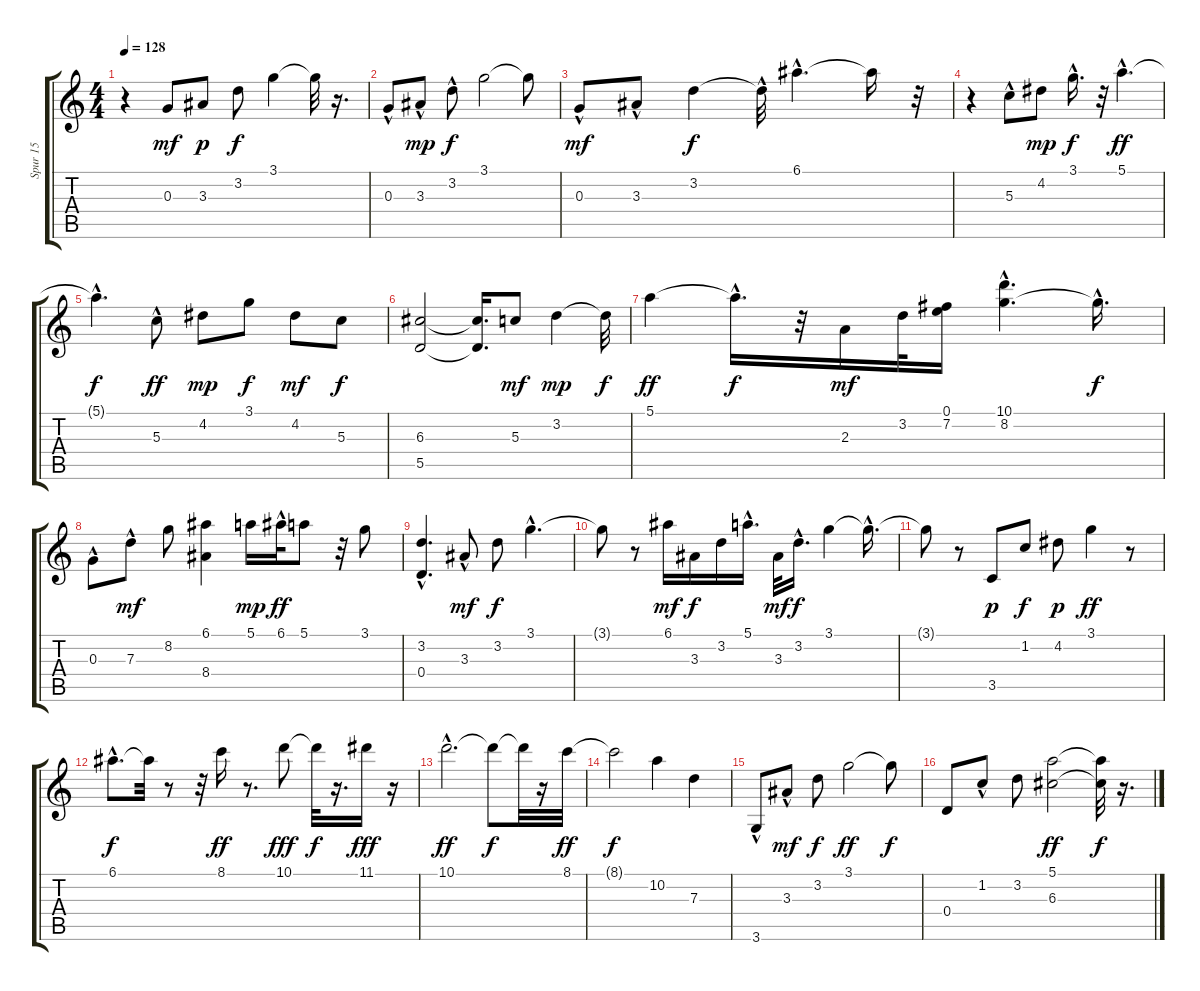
\track ("Spur 15" "Spur 15") {instrument electricguitarjazz}
\staff {score tabs}
\tuning (E4 B3 G3 D3 A2 E2) {hide}
\ts (4 4)
\tempo 128
\clef g2
\ks c
r.4{dy f} 0.3.8{dy mf} 3.3.8{dy p} 3.2.8{dy f} 3.1.4 3.1{t}.32 r.16{d} |
0.3{hac}.8 3.3{hac}.8{dy mp} 3.2{hac}.8{dy f} 3.1.2 3.1{t}.8 |
0.3{hac}.8{dy mf} 3.3{hac}.8 3.2.4{dy f} 3.2{hac t}.32 6.1{hac}.4{d} 6.1{t}.16 r.32 |
r.4 5.3{hac}.8 4.2.8{dy mp} 3.1{hac}.16{d dy f} r.32 5.1{hac}.4{d dy ff} |
5.1{hac t}.4{d dy f} 5.3{hac}.8{dy ff} 4.2.8{dy mp} 3.1.8{dy f} 4.2.8{dy mf} 5.3.8{dy f} |
(6.3 5.5).2 (6.3{t} 5.5{t}).16{d} 5.3.8{dy mf} 3.2.4{dy mp} 3.2{t}.32{dy f} |
5.1.4{dy ff} 5.1{hac t}.16{d dy f} r.32 2.3.16{dy mf} 3.2.32 (0.1 7.2).16 (10.1 8.2{hac}).4{d} 8.2{hac t}.16{d dy f} |
0.3{hac}.8 7.3{hac}.8{dy mf} 8.2.8 (6.1 8.4).4 5.1.16{dy mp} 6.1{hac}.32{dy ff} 5.1.8 r.32 3.1.8 |
(3.2{hac} 0.4).4{d} 3.3{hac}.8{dy mf} 3.2.8{dy f} 3.1{hac}.4{d} |
3.1{t}.8 r.8 6.1.16{dy mf} 3.3.16{dy f} 3.2.16 5.1{hac}.16{d} 3.3.32{dy mf} 3.2{hac}.16{d dy f} 3.1.4 3.1{hac t}.16{d} |
3.1{t}.8 r.8 3.5.8{dy p} 1.2.8{dy f} 4.2.8{dy p} 3.1.4{dy ff} r.8 |
6.1{hac}.8{d dy f} 6.1{t}.32 r.8 r.32 8.1.16{dy ff} r.8{d} 10.1.8{dy fff} 10.1{t}.32{dy f} r.16{d} 11.1.16{dy fff} r.16 |
10.1{hac}.2{d dy ff} 10.1{t}.8{dy f} 10.1{t}.32 r.16 8.1.32{dy ff} |
8.1{t}.2{dy f} 10.2.4 7.3.4 |
3.6{hac}.8 3.3{hac}.8{dy mf} 3.2.8{dy f} 3.1.2{dy ff} 3.1{t}.8{dy f} |
0.4.8 1.2{hac}.8 3.2.8 (5.1 6.3).2{dy ff} (5.1{t} 6.3{t}).32{dy f} r.16{d}
